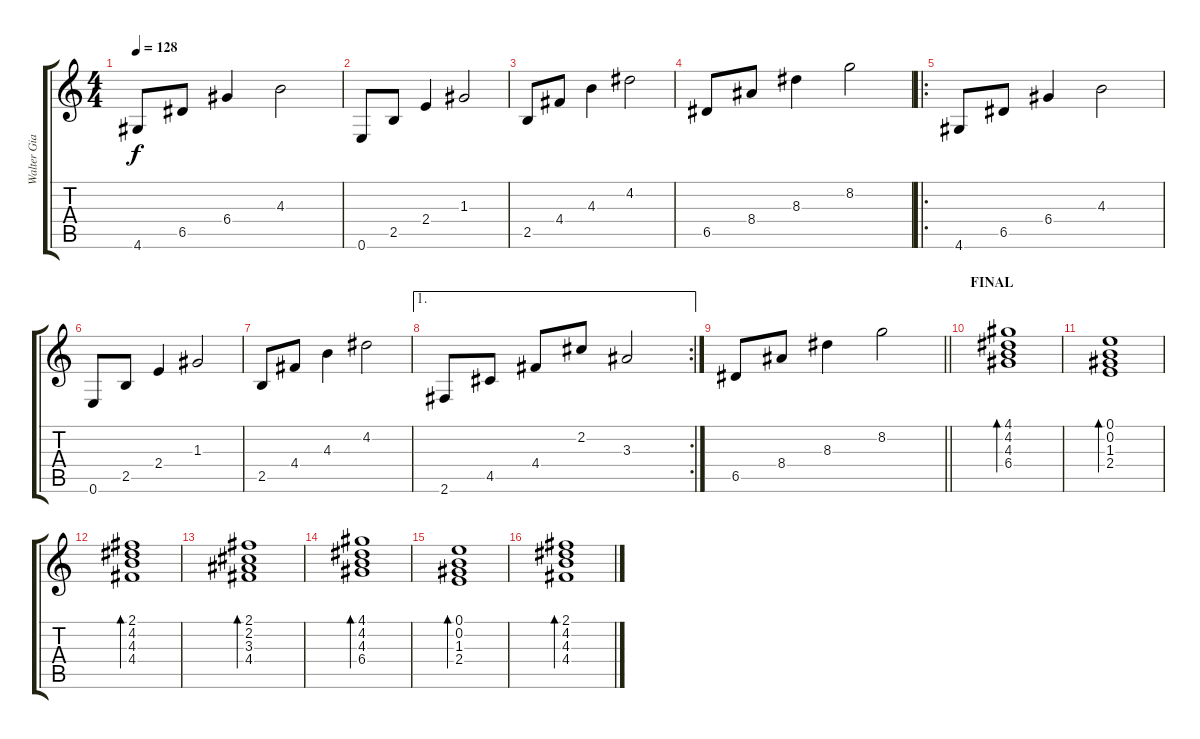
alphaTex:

\track ("Walter Giardino (ritmica)" "Walter Gia") {instrument overdrivenguitar}
\staff {score tabs}
\tuning (E4 B3 G3 D3 A2 E2) {hide}
\ts (4 4)
\tempo 128
\clef g2
\ks c
4.6.8{dy f} 6.5.8 6.4.4 4.3.2 |
0.6.8 2.5.8 2.4.4 1.3.2 |
2.5.8 4.4.8 4.3.4 4.2.2 |
6.5.8 8.4.8 8.3.4 8.2.2 |
\ro
4.6.8 6.5.8 6.4.4 4.3.2 |
0.6.8 2.5.8 2.4.4 1.3.2 |
2.5.8 4.4.8 4.3.4 4.2.2 |
\ae 1
\rc 2
2.6.8 4.5.8 4.4.8 2.2.8 3.3.2 |
\barLineRight lightlight
6.5.8 8.4.8 8.3.4 8.2.2 |
\section ("" "FINAL")
(4.1 4.2 4.3 6.4).1{bd 120 volume 13 instrument overdrivenguitar} |
(0.1 0.2 1.3 2.4).1{bd 120} |
(2.1 4.2 4.3 4.4).1{bd 120} |
(2.1 2.2 3.3 4.4).1{bd 120} |
(4.1 4.2 4.3 6.4).1{bd 120} |
(0.1 0.2 1.3 2.4).1{bd 120} |
(2.1 4.2 4.3 4.4).1{bd 120}
